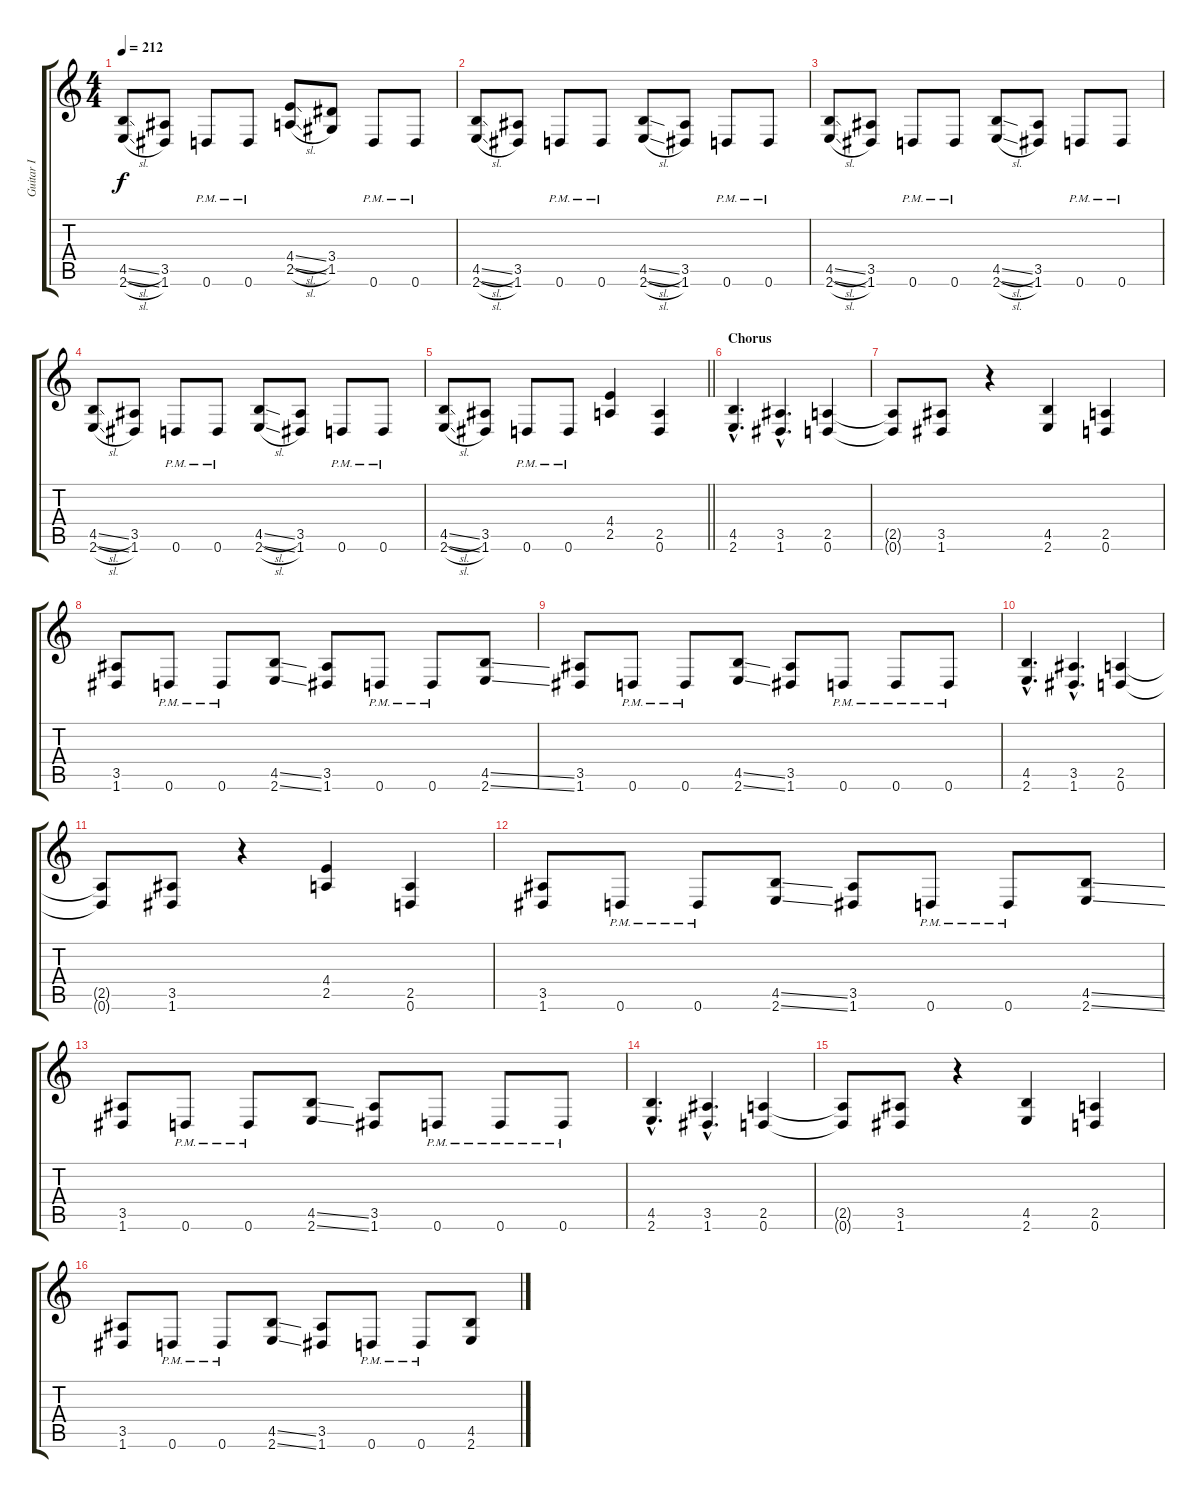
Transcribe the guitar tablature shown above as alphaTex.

\track ("Guitar I" "Guitar I") {instrument distortionguitar}
\staff {score tabs}
\tuning (D4 A3 F3 C3 G2 D2) {hide}
\ts (4 4)
\tempo 212
\clef g2
\ks c
(4.5{sl} 2.6{sl}).8{dy f} (3.5 1.6).8 0.6{pm}.8 0.6{pm}.8 (4.4{sl} 2.5{sl}).8 (3.4 1.5).8 0.6{pm}.8 0.6{pm}.8 |
(4.5{sl} 2.6{sl}).8 (3.5 1.6).8 0.6{pm}.8 0.6{pm}.8 (4.5{sl} 2.6{sl}).8 (3.5 1.6).8 0.6{pm}.8 0.6{pm}.8 |
(4.5{sl} 2.6{sl}).8 (3.5 1.6).8 0.6{pm}.8 0.6{pm}.8 (4.5{sl} 2.6{sl}).8 (3.5 1.6).8 0.6{pm}.8 0.6{pm}.8 |
(4.5{sl} 2.6{sl}).8 (3.5 1.6).8 0.6{pm}.8 0.6{pm}.8 (4.5{sl} 2.6{sl}).8 (3.5 1.6).8 0.6{pm}.8 0.6{pm}.8 |
\barLineRight lightlight
(4.5{sl} 2.6{sl}).8 (3.5 1.6).8 0.6{pm}.8 0.6{pm}.8 (4.4 2.5).4 (2.5 0.6).4 |
\section ("" "Chorus")
(4.5{hac} 2.6{hac}).4{d} (3.5{hac} 1.6{hac}).4{d} (2.5 0.6).4 |
(2.5{t} 0.6{t}).8 (3.5 1.6).8 r.4 (4.5 2.6).4 (2.5 0.6).4 |
(3.5 1.6).8 0.6{pm}.8 0.6{pm}.8 (4.5{ss} 2.6{ss}).8 (3.5 1.6).8 0.6{pm}.8 0.6{pm}.8 (4.5{ss} 2.6{ss}).8 |
(3.5 1.6).8 0.6{pm}.8 0.6{pm}.8 (4.5{ss} 2.6{ss}).8 (3.5 1.6).8 0.6{pm}.8 0.6{pm}.8 0.6{pm}.8 |
(4.5{hac} 2.6{hac}).4{d} (3.5{hac} 1.6{hac}).4{d} (2.5 0.6).4 |
(2.5{t} 0.6{t}).8 (3.5 1.6).8 r.4 (4.4 2.5).4 (2.5 0.6).4 |
(3.5 1.6).8 0.6{pm}.8 0.6{pm}.8 (4.5{ss} 2.6{ss}).8 (3.5 1.6).8 0.6{pm}.8 0.6{pm}.8 (4.5{ss} 2.6{ss}).8 |
(3.5 1.6).8 0.6{pm}.8 0.6{pm}.8 (4.5{ss} 2.6{ss}).8 (3.5 1.6).8 0.6{pm}.8 0.6{pm}.8 0.6{pm}.8 |
(4.5{hac} 2.6{hac}).4{d} (3.5{hac} 1.6{hac}).4{d} (2.5 0.6).4 |
(2.5{t} 0.6{t}).8 (3.5 1.6).8 r.4 (4.5 2.6).4 (2.5 0.6).4 |
(3.5 1.6).8 0.6{pm}.8 0.6{pm}.8 (4.5{ss} 2.6{ss}).8 (3.5 1.6).8 0.6{pm}.8 0.6{pm}.8 (4.5{ss} 2.6{ss}).8
